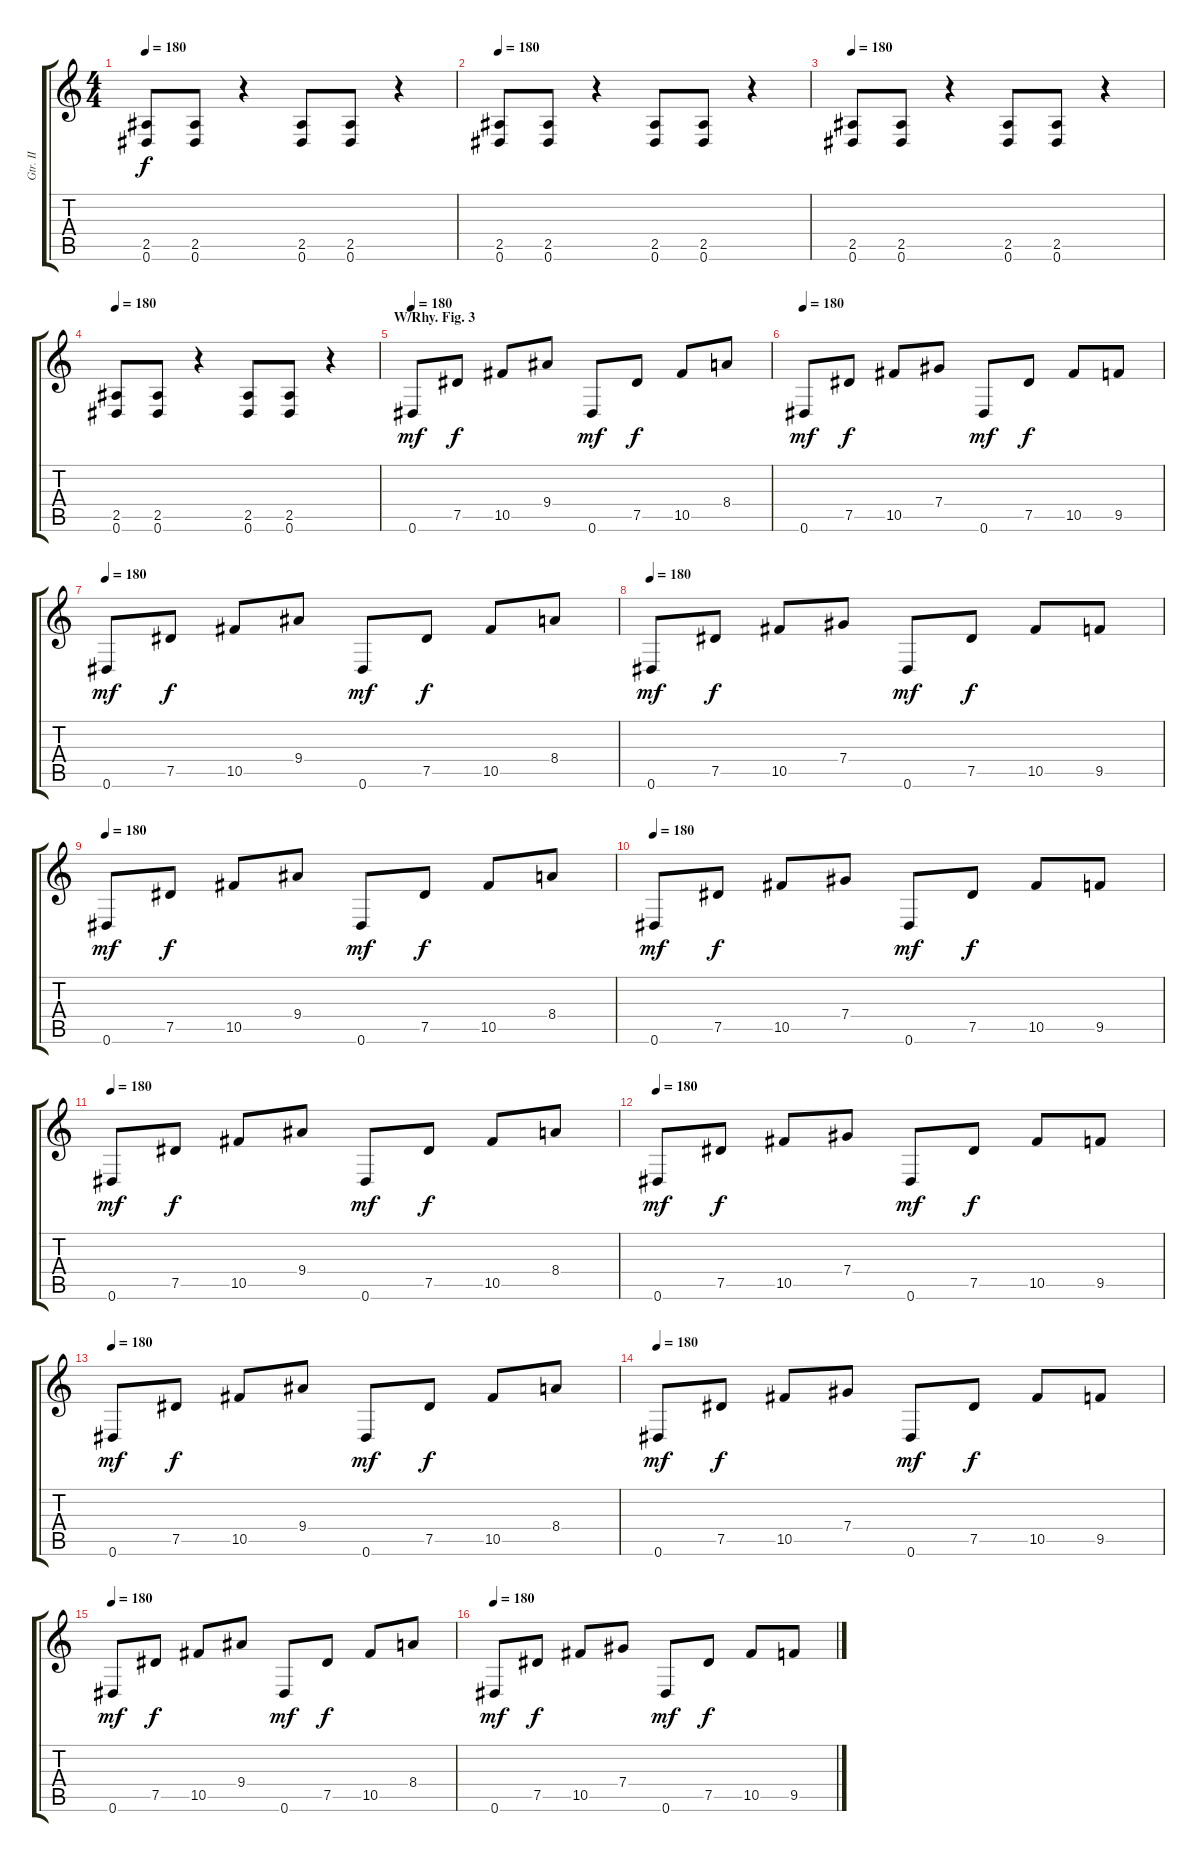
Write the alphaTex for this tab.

\track ("Gtr. II" "Gtr. II") {instrument overdrivenguitar}
\staff {score tabs}
\tuning (Eb4 Bb3 Gb3 Db3 Ab2 Eb2) {hide}
\ts (4 4)
\tempo 180
\clef g2
\ks c
(2.5 0.6).8{dy f} (2.5 0.6).8 r.4 (2.5 0.6).8 (2.5 0.6).8 r.4 |
\tempo 180
(2.5 0.6).8 (2.5 0.6).8 r.4 (2.5 0.6).8 (2.5 0.6).8 r.4 |
\tempo 180
(2.5 0.6).8 (2.5 0.6).8 r.4 (2.5 0.6).8 (2.5 0.6).8 r.4 |
\tempo 180
(2.5 0.6).8 (2.5 0.6).8 r.4 (2.5 0.6).8 (2.5 0.6).8 r.4 |
\section ("" "W/Rhy. Fig. 3")
\tempo 180
0.6.8{dy mf} 7.5.8{dy f} 10.5.8 9.4.8 0.6.8{dy mf} 7.5.8{dy f} 10.5.8 8.4.8 |
\tempo 180
0.6.8{dy mf} 7.5.8{dy f} 10.5.8 7.4.8 0.6.8{dy mf} 7.5.8{dy f} 10.5.8 9.5.8 |
\tempo 180
0.6.8{dy mf} 7.5.8{dy f} 10.5.8 9.4.8 0.6.8{dy mf} 7.5.8{dy f} 10.5.8 8.4.8 |
\tempo 180
0.6.8{dy mf} 7.5.8{dy f} 10.5.8 7.4.8 0.6.8{dy mf} 7.5.8{dy f} 10.5.8 9.5.8 |
\tempo 180
0.6.8{dy mf} 7.5.8{dy f} 10.5.8 9.4.8 0.6.8{dy mf} 7.5.8{dy f} 10.5.8 8.4.8 |
\tempo 180
0.6.8{dy mf} 7.5.8{dy f} 10.5.8 7.4.8 0.6.8{dy mf} 7.5.8{dy f} 10.5.8 9.5.8 |
\tempo 180
0.6.8{dy mf} 7.5.8{dy f} 10.5.8 9.4.8 0.6.8{dy mf} 7.5.8{dy f} 10.5.8 8.4.8 |
\tempo 180
0.6.8{dy mf} 7.5.8{dy f} 10.5.8 7.4.8 0.6.8{dy mf} 7.5.8{dy f} 10.5.8 9.5.8 |
\tempo 180
0.6.8{dy mf} 7.5.8{dy f} 10.5.8 9.4.8 0.6.8{dy mf} 7.5.8{dy f} 10.5.8 8.4.8 |
\tempo 180
0.6.8{dy mf} 7.5.8{dy f} 10.5.8 7.4.8 0.6.8{dy mf} 7.5.8{dy f} 10.5.8 9.5.8 |
\tempo 180
0.6.8{dy mf} 7.5.8{dy f} 10.5.8 9.4.8 0.6.8{dy mf} 7.5.8{dy f} 10.5.8 8.4.8 |
\tempo 180
0.6.8{dy mf} 7.5.8{dy f} 10.5.8 7.4.8 0.6.8{dy mf} 7.5.8{dy f} 10.5.8 9.5.8
